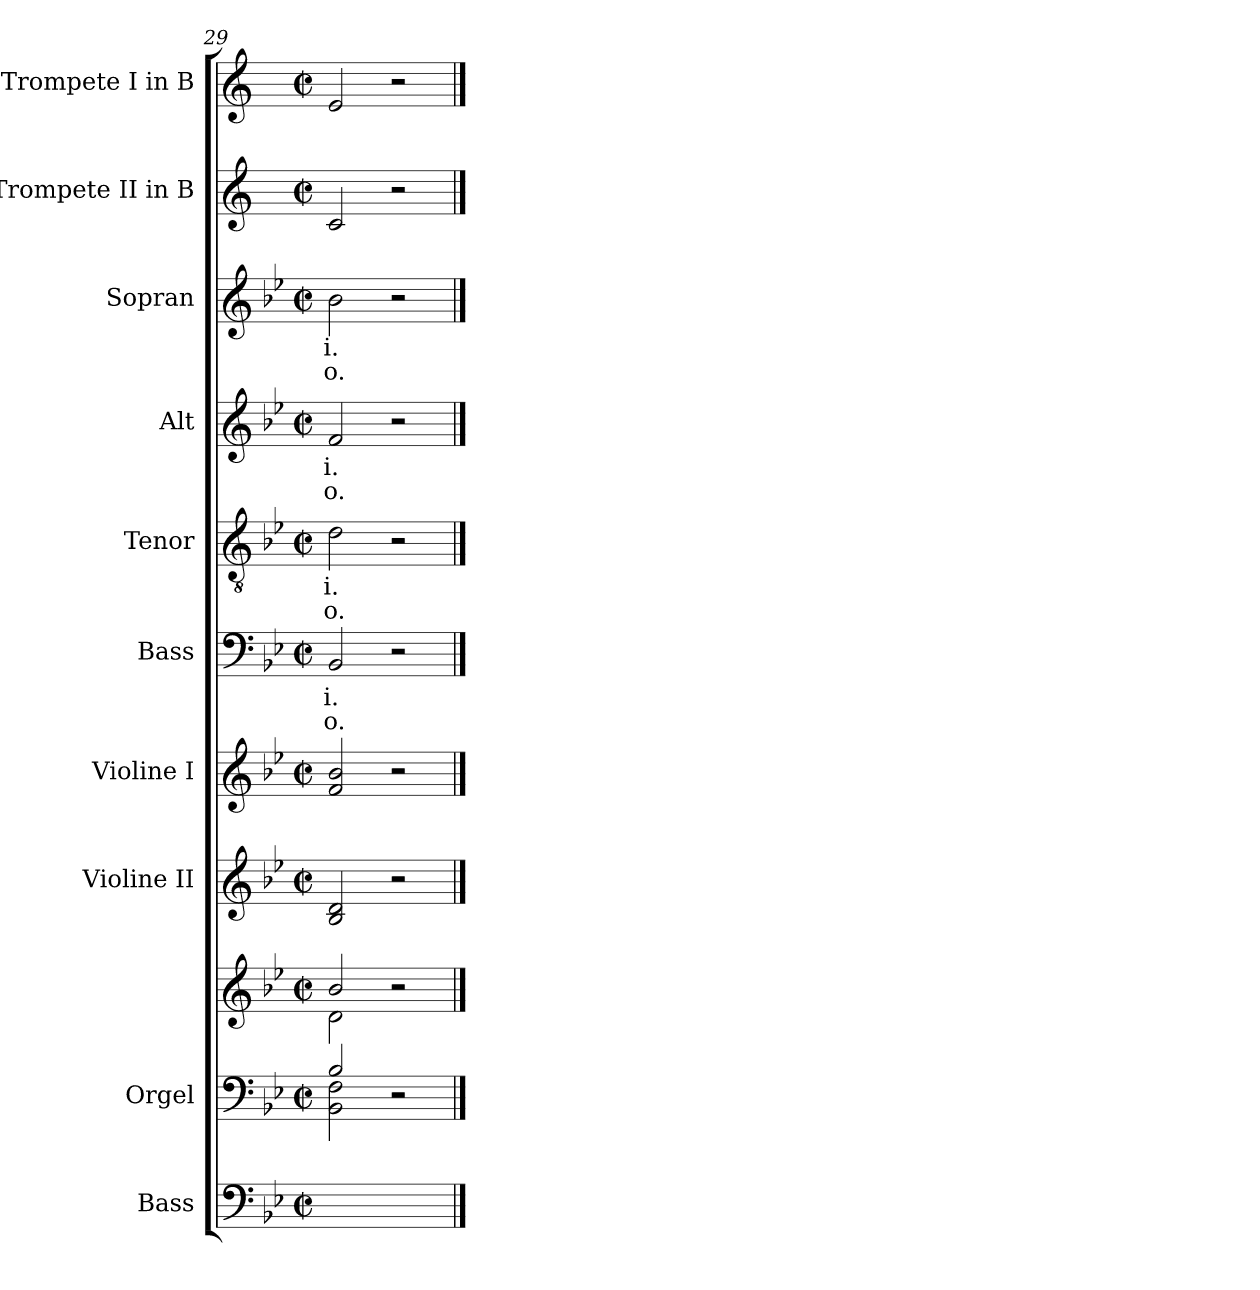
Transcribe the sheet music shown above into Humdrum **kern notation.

**kern	**kern	**kern	**kern	**kern	**kern	**text	**text	**kern	**text	**text	**kern	**text	**text	**kern	**text	**text	**kern	**kern
*part10	*part9	*part9	*part8	*part7	*part6	*part6	*part6	*part5	*part5	*part5	*part4	*part4	*part4	*part3	*part3	*part3	*part2	*part1
*staff11	*staff10	*staff9	*staff8	*staff7	*staff6	*staff6	*staff6	*staff5	*staff5	*staff5	*staff4	*staff4	*staff4	*staff3	*staff3	*staff3	*staff2	*staff1
*I"Bass	*I"Orgel	*	*I"Violine II	*I"Violine I	*I"Bass	*	*	*I"Tenor	*	*	*I"Alt	*	*	*I"Sopran	*	*	*I"Trompete II in B	*I"Trompete I in B
*I'Bs.	*I'Org.	*	*I'Vl. II	*I'Vl. I	*I'B.	*	*	*I'T.	*	*	*I'A.	*	*	*I'S.	*	*	*I'Trp.	*I'Trp.
*clefF4	*clefF4	*clefG2	*clefG2	*clefG2	*clefF4	*	*	*clefGv2	*	*	*clefG2	*	*	*clefG2	*	*	*clefG2	*clefG2
*ITrd7c12	*	*	*	*	*	*	*	*ITrd7c12	*	*	*	*	*	*	*	*	*ITrd1c2	*ITrd1c2
*k[b-e-]	*k[b-e-]	*k[b-e-]	*k[b-e-]	*k[b-e-]	*k[b-e-]	*	*	*k[b-e-]	*	*	*k[b-e-]	*	*	*k[b-e-]	*	*	*k[b-e-]	*k[b-e-]
*M2/2	*M2/2	*M2/2	*M2/2	*M2/2	*M2/2	*	*	*M2/2	*	*	*M2/2	*	*	*M2/2	*	*	*M2/2	*M2/2
*met(c|)	*met(c|)	*met(c|)	*met(c|)	*met(c|)	*met(c|)	*	*	*met(c|)	*	*	*met(c|)	*	*	*met(c|)	*	*	*met(c|)	*met(c|)
=29	=29	=29	=29	=29	=29	=29	=29	=29	=29	=29	=29	=29	=29	=29	=29	=29	=29	=29
*	*^	*^	*	*	*	*	*	*	*	*	*	*	*	*	*	*	*	*
!	!	!	!	!	!	!	!	!LO:LY:b	!LO:LY:b	!	!LO:LY:b	!LO:LY:b	!	!LO:LY:b	!LO:LY:b	!	!LO:LY:b	!LO:LY:b	!	!
2BBB-/yy	2B-/	2BB-\ 2F\	2b-/	2d\	2B-/ 2d/	2f/ 2b-/	2BB-/	-i.	-o.	2D\	-i.	-o.	2f/	-i.	-o.	2b-\	-i.	-o.	2B-/	2d/
2ryy	2r	2ryy	2r	2ryy	2r	2r	2r	.	.	2r	.	.	2r	.	.	2r	.	.	2r	2r
*	*v	*v	*	*	*	*	*	*	*	*	*	*	*	*	*	*	*	*	*	*
*	*	*v	*v	*	*	*	*	*	*	*	*	*	*	*	*	*	*	*	*
==	==	==	==	==	==	==	==	==	==	==	==	==	==	==	==	==	==	==
*-	*-	*-	*-	*-	*-	*-	*-	*-	*-	*-	*-	*-	*-	*-	*-	*-	*-	*-
